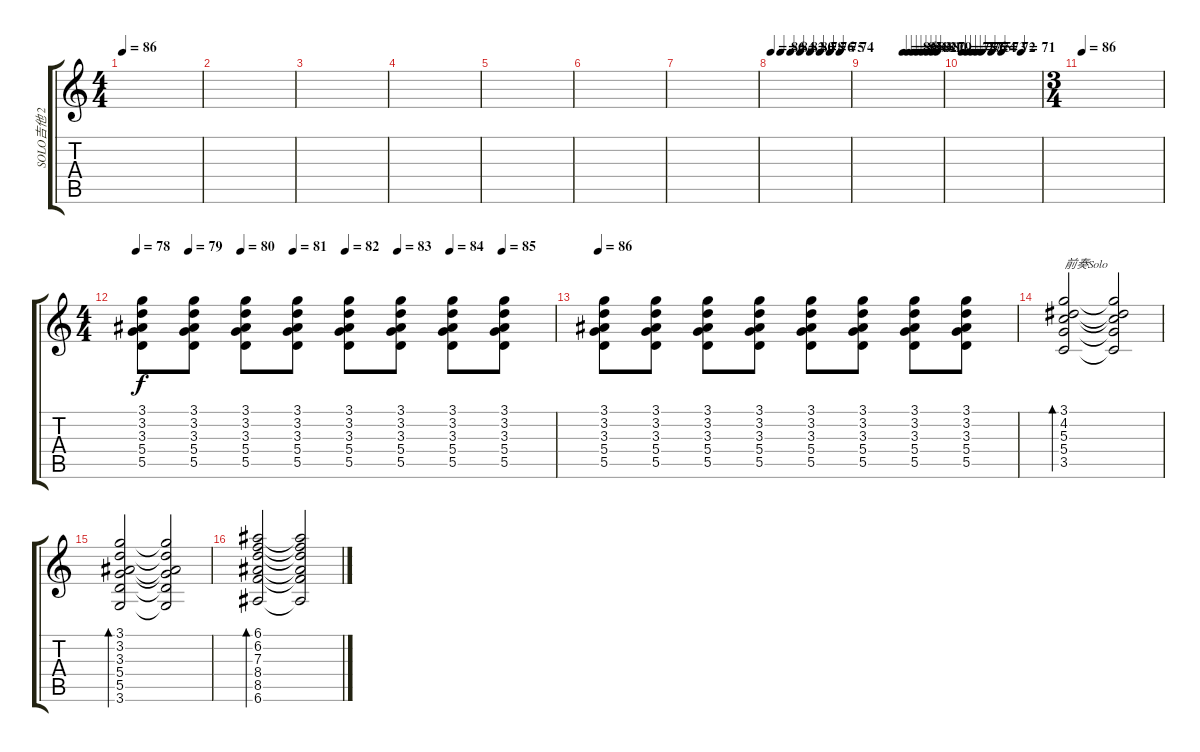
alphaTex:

\track ("SOLO吉他 2" "SOLO吉他 2") {instrument overdrivenguitar}
\staff {score tabs}
\tuning (E4 B3 G3 D3 A2 E2) {hide}
\ts (4 4)
\tempo 86
\tempo 73
\tempo 86
\clef g2
\ks c
|
|
|
|
|
|
|
\tempo 86
\tempo (84 0.125)
\tempo (82 0.25)
\tempo (80 0.375)
\tempo (78 0.5)
\tempo (76 0.625)
\tempo (75 0.75)
\tempo (74 0.875)
|
\tempo (86 0.5)
\tempo (85 0.5625)
\tempo (84 0.625)
\tempo (83 0.6875)
\tempo (82 0.75)
\tempo (81 0.8125)
\tempo (80 0.875)
\tempo (79 0.9375)
|
\tempo 78
\tempo (77 0.0625)
\tempo (76 0.125)
\tempo (75 0.1875)
\tempo (74 0.25)
\tempo (73 0.375)
\tempo (72 0.5)
\tempo (71 0.75)
|
\ts (3 4)
\tempo 86
|
\ts (4 4)
\tempo 78
\tempo (79 0.125)
\tempo (80 0.25)
\tempo (81 0.375)
\tempo (82 0.5)
\tempo (83 0.625)
\tempo (84 0.75)
\tempo (85 0.875)
(3.1 3.2 3.3 5.4 5.5).8{instrument electricguitarclean} (3.1 3.2 3.3 5.4 5.5).8 (3.1 3.2 3.3 5.4 5.5).8 (3.1 3.2 3.3 5.4 5.5).8 (3.1 3.2 3.3 5.4 5.5).8 (3.1 3.2 3.3 5.4 5.5).8 (3.1 3.2 3.3 5.4 5.5).8 (3.1 3.2 3.3 5.4 5.5).8 |
\tempo 86
(3.1 3.2 3.3 5.4 5.5).8 (3.1 3.2 3.3 5.4 5.5).8 (3.1 3.2 3.3 5.4 5.5).8 (3.1 3.2 3.3 5.4 5.5).8 (3.1 3.2 3.3 5.4 5.5).8 (3.1 3.2 3.3 5.4 5.5).8 (3.1 3.2 3.3 5.4 5.5).8 (3.1 3.2 3.3 5.4 5.5).8 |
(3.1 4.2 5.3 5.4 3.5).2{bd 120 txt "前奏Solo" dy f} (3.1{t} 4.2{t} 5.3{t} 5.4{t} 3.5{t}).2 |
(3.1 3.2 3.3 5.4 5.5 3.6).2{bd 120} (3.1{t} 3.2{t} 3.3{t} 5.4{t} 5.5{t} 3.6{t}).2 |
(6.1 6.2 7.3 8.4 8.5 6.6).2{bd 120} (6.1{t} 6.2{t} 7.3{t} 8.4{t} 8.5{t} 6.6{t}).2
